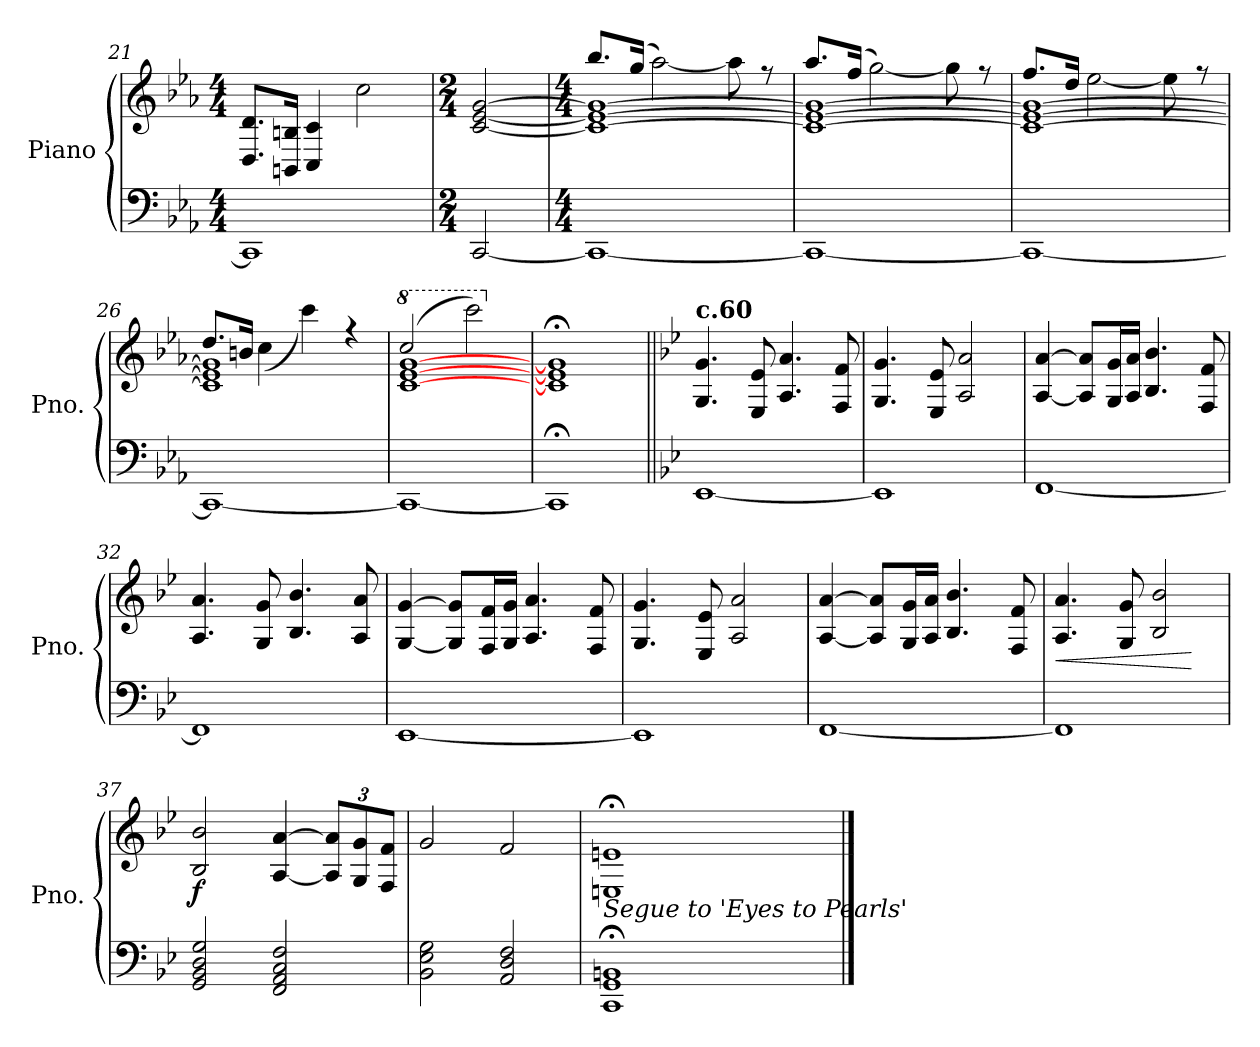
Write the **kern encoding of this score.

**kern	**kern	**dynam
*part1	*part1	*part1
*staff2	*staff1	*staff1/2
*I"Piano	*	*
*I'Pno.	*	*
*clefF4	*clefG2	*
*k[b-e-a-]	*k[b-e-a-]	*
*M4/4	*M4/4	*
=21	=21	=21
1CC]	8.D/ 8.d/L	.
.	16BBn/ 16Bn/Jk	.
.	4C/ 4c/	.
.	2cc\	.
=22	=22	=22
*M2/4	*M2/4	*
[2CC/	[2c/ [2e-/ [2g/	.
!!LO:LB:g=z
=23	=23	=23
*M4/4	*M4/4	*
*	*^	*
1CC_	1c_ 1e-_ 1g_	8.bb-/L	.
.	.	(>16gg/Jk	.
.	.	[2aa-\)	.
.	.	8aa-\]	.
.	.	8rff	.
=24	=24	=24	=24
1CC_	1c_ 1e-_ 1g_	8.aa-/L	.
.	.	(>16ff/Jk	.
.	.	[2gg\)	.
.	.	8gg\]	.
.	.	8rff	.
=25	=25	=25	=25
1CC_	1c_ 1e-_ 1g_	8.ff/L	.
.	.	16dd/Jk	.
.	.	[2ee-\	.
.	.	8ee-\]	.
.	.	8rff	.
=26	=26	=26	=26
1CC_	1c] 1e-] 1g]	8.dd/L	.
.	.	16bn/Jk	.
.	.	(>4cc\	.
.	.	4ccc\)	.
.	.	4rff	.
!!LO:LB:g=z	!!
=27	=27	=27	=27
*	*8va	*	*
1CC_	[1cc [1ee- [1gg	(>2ccc/	.
.	.	2cccc\)	.
*	*v	*v	*
=28	=28	=28
*	*X8va	*
1CC;<]	1c];< 1e-];< 1g];<	.
=29||	=29||	=29||
*k[b-e-]	*k[b-e-]	*
!	!LO:TX:a:B:t=c.60	!
[1EE-	4.G/ 4.g/	.
.	8E-/ 8e-/	.
.	4.A/ 4.a/	.
.	8F/ 8f/	.
=30	=30	=30
1EE-]	4.G/ 4.g/	.
.	8E-/ 8e-/	.
.	2A/ 2a/	.
=31	=31	=31
[1FF	[4A/ [4a/	.
.	8A/] 8a/]L	.
.	16G/ 16g/L	.
.	16A/ 16a/JJ	.
.	4.B-/ 4.b-/	.
.	8F/ 8f/	.
!!LO:LB:g=z
=32	=32	=32
1FF]	4.A/ 4.a/	.
.	8G/ 8g/	.
.	4.B-/ 4.b-/	.
.	8A/ 8a/	.
=33	=33	=33
[1EE-	[4G/ [4g/	.
.	8G/] 8g/]L	.
.	16F/ 16f/L	.
.	16G/ 16g/JJ	.
.	4.A/ 4.a/	.
.	8F/ 8f/	.
=34	=34	=34
1EE-]	4.G/ 4.g/	.
.	8E-/ 8e-/	.
.	2A/ 2a/	.
=35	=35	=35
[1FF	[4A/ [4a/	.
.	8A/] 8a/]L	.
.	16G/ 16g/L	.
.	16A/ 16a/JJ	.
.	4.B-/ 4.b-/	.
.	8F/ 8f/	.
!!LO:LB:g=z
=36	=36	=36
!	!	!LO:HP:b
1FF]	4.A/ 4.a/	<
.	8G/ 8g/	.
.	2B-/ 2b-/	.
.	.	[
=37	=37	=37
!	!	!LO:DY:b
2GG/ 2BB-/ 2D/ 2G/	2B-/ 2b-/	f
2FF/ 2AA/ 2C/ 2F/	[4A/ [4a/	.
*	*Xbrackettup	*
.	12A/] 12a/]L	.
.	12G/ 12g/	.
.	12F/ 12f/J	.
=38	=38	=38
2BB-\ 2E-\ 2G\	2g/	.
2AA/ 2D/ 2F/	2f/	.
=39	=39	=39
!	!LO:TX:b:i:t=Segue to 'Eyes to Pearls'	!
1CC;< 1GG;< 1BBn;<	1En;< 1en;<	.
==	==	==
*-	*-	*-
